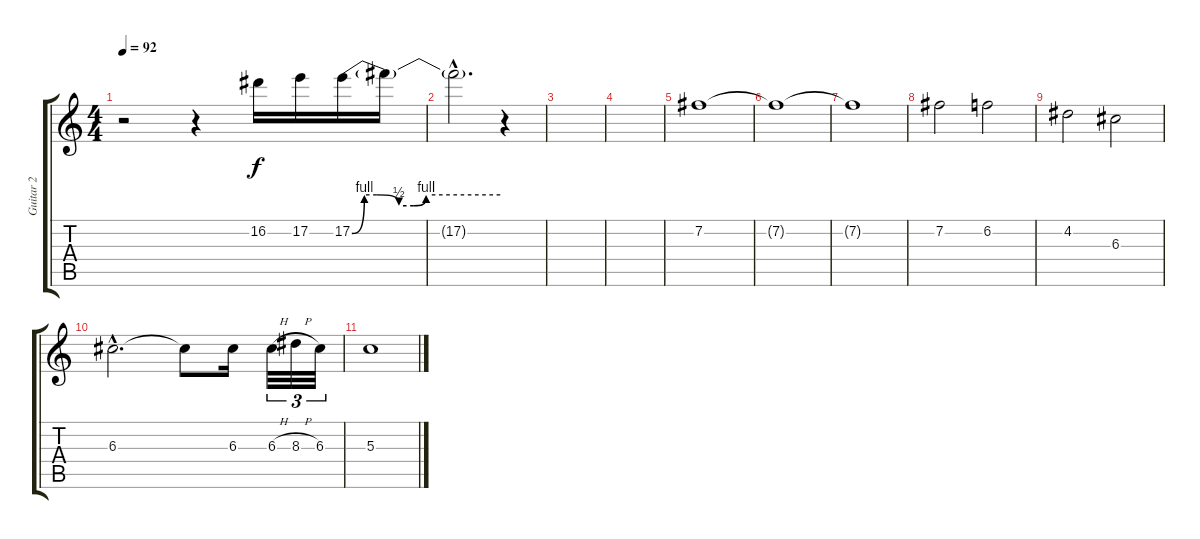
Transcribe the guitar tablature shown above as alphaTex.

\track ("Guitar 2" "Guitar 2") {instrument distortionguitar}
\staff {score tabs}
\tuning (E4 B3 G3 D3 A2 E2) {hide}
\ts (4 4)
\tempo 92
\clef g2
\ks c
r.2{dy f} r.4 16.2.16 17.2.16 17.2{be (custom 0 0 5 4 10 4 19 2 25 2 30 4 60 4)}.16 17.2{t}.16 |
17.2{hac t}.2{d} r.4{volume 5} |
|
|
7.2.1{volume 12} |
7.2{t}.1 |
7.2{t}.1 |
7.2.2 6.2.2 |
4.2.2 6.3.2 |
6.3{hac}.2{d} 6.3{t}.8 6.3.16 6.3{h}.32{tu (3 2)} 8.3{h}.32{tu (3 2)} 6.3.32{tu (3 2)} |
5.3.1
